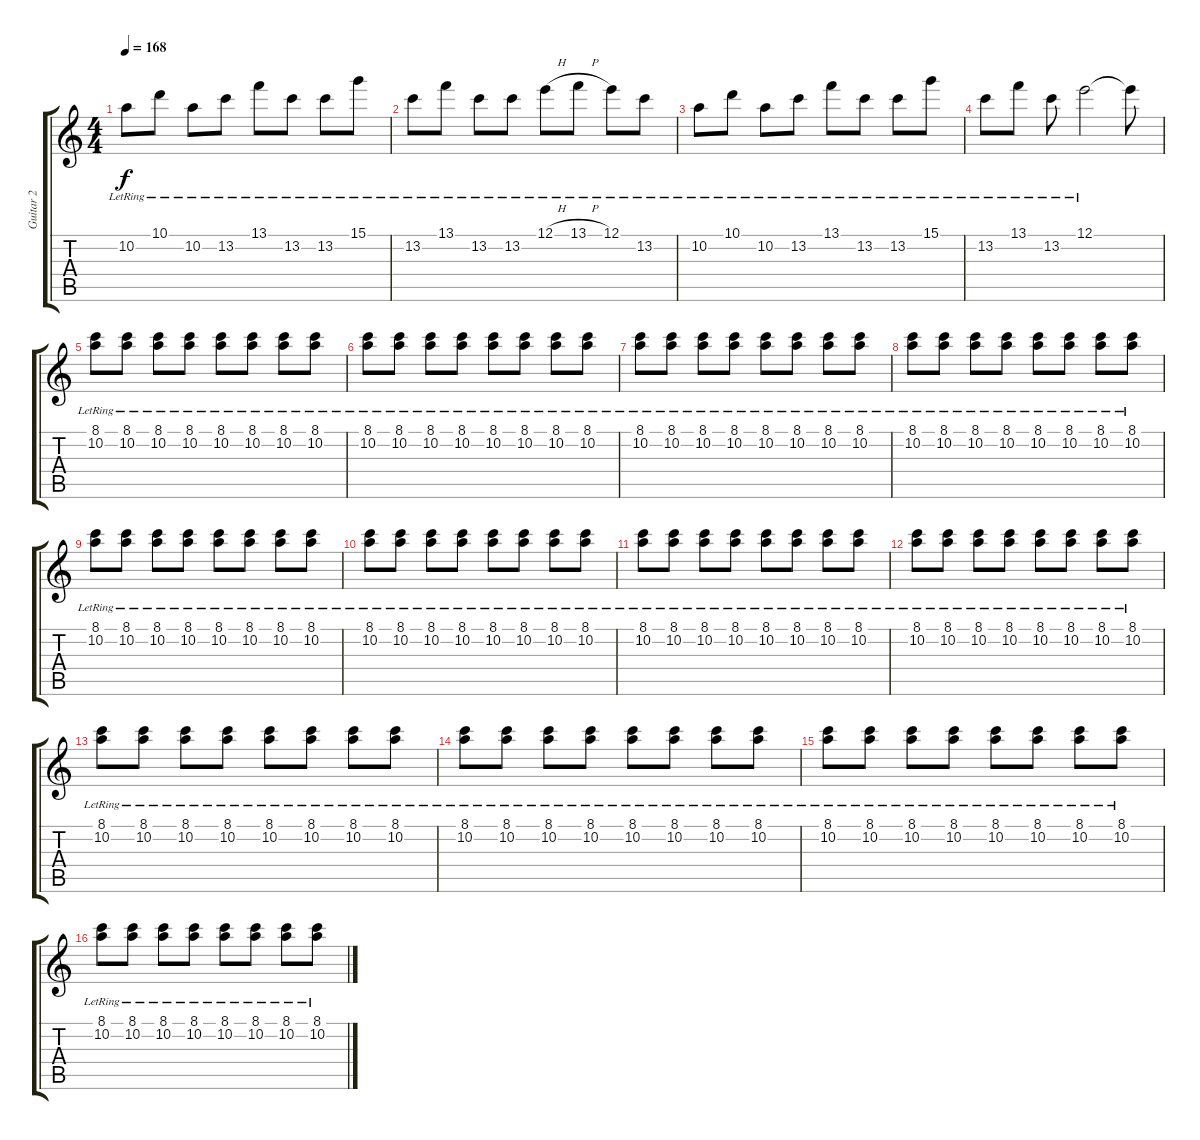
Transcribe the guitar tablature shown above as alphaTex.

\track ("Guitar 2" "Guitar 2") {instrument distortionguitar}
\staff {score tabs}
\tuning (E4 B3 G3 D3 A2 D2) {hide}
\ts (4 4)
\tempo 168
\clef g2
\ks c
10.2{lr}.8{dy f} 10.1{lr}.8 10.2{lr}.8 13.2{lr}.8 13.1{lr}.8 13.2{lr}.8 13.2{lr}.8 15.1{lr}.8 |
13.2{lr}.8 13.1{lr}.8 13.2{lr}.8 13.2{lr}.8 12.1{h lr}.8 13.1{h lr}.8 12.1{lr}.8 13.2{lr}.8 |
10.2{lr}.8 10.1{lr}.8 10.2{lr}.8 13.2{lr}.8 13.1{lr}.8 13.2{lr}.8 13.2{lr}.8 15.1{lr}.8 |
13.2{lr}.8 13.1{lr}.8 13.2{lr}.8 12.1{lr}.2 12.1{t}.8 |
(8.1{lr} 10.2{lr}).8{volume 7} (8.1{lr} 10.2{lr}).8 (8.1{lr} 10.2{lr}).8 (8.1{lr} 10.2{lr}).8 (8.1{lr} 10.2{lr}).8 (8.1{lr} 10.2{lr}).8 (8.1{lr} 10.2{lr}).8 (8.1{lr} 10.2{lr}).8 |
(8.1{lr} 10.2{lr}).8 (8.1{lr} 10.2{lr}).8 (8.1{lr} 10.2{lr}).8 (8.1{lr} 10.2{lr}).8 (8.1{lr} 10.2{lr}).8 (8.1{lr} 10.2{lr}).8 (8.1{lr} 10.2{lr}).8 (8.1{lr} 10.2{lr}).8 |
(8.1{lr} 10.2{lr}).8 (8.1{lr} 10.2{lr}).8 (8.1{lr} 10.2{lr}).8 (8.1{lr} 10.2{lr}).8 (8.1{lr} 10.2{lr}).8 (8.1{lr} 10.2{lr}).8 (8.1{lr} 10.2{lr}).8 (8.1{lr} 10.2{lr}).8 |
(8.1{lr} 10.2{lr}).8 (8.1{lr} 10.2{lr}).8 (8.1{lr} 10.2{lr}).8 (8.1{lr} 10.2{lr}).8 (8.1{lr} 10.2{lr}).8 (8.1{lr} 10.2{lr}).8 (8.1{lr} 10.2{lr}).8 (8.1{lr} 10.2{lr}).8 |
(8.1{lr} 10.2{lr}).8 (8.1{lr} 10.2{lr}).8 (8.1{lr} 10.2{lr}).8 (8.1{lr} 10.2{lr}).8 (8.1{lr} 10.2{lr}).8 (8.1{lr} 10.2{lr}).8 (8.1{lr} 10.2{lr}).8 (8.1{lr} 10.2{lr}).8 |
(8.1{lr} 10.2{lr}).8 (8.1{lr} 10.2{lr}).8 (8.1{lr} 10.2{lr}).8 (8.1{lr} 10.2{lr}).8 (8.1{lr} 10.2{lr}).8 (8.1{lr} 10.2{lr}).8 (8.1{lr} 10.2{lr}).8 (8.1{lr} 10.2{lr}).8 |
(8.1{lr} 10.2{lr}).8 (8.1{lr} 10.2{lr}).8 (8.1{lr} 10.2{lr}).8 (8.1{lr} 10.2{lr}).8 (8.1{lr} 10.2{lr}).8 (8.1{lr} 10.2{lr}).8 (8.1{lr} 10.2{lr}).8 (8.1{lr} 10.2{lr}).8 |
(8.1{lr} 10.2{lr}).8{volume 13} (8.1{lr} 10.2{lr}).8 (8.1{lr} 10.2{lr}).8 (8.1{lr} 10.2{lr}).8 (8.1{lr} 10.2{lr}).8 (8.1{lr} 10.2{lr}).8 (8.1{lr} 10.2{lr}).8 (8.1{lr} 10.2{lr}).8 |
(8.1{lr} 10.2{lr}).8 (8.1{lr} 10.2{lr}).8 (8.1{lr} 10.2{lr}).8 (8.1{lr} 10.2{lr}).8 (8.1{lr} 10.2{lr}).8 (8.1{lr} 10.2{lr}).8 (8.1{lr} 10.2{lr}).8 (8.1{lr} 10.2{lr}).8 |
(8.1{lr} 10.2{lr}).8 (8.1{lr} 10.2{lr}).8 (8.1{lr} 10.2{lr}).8 (8.1{lr} 10.2{lr}).8 (8.1{lr} 10.2{lr}).8 (8.1{lr} 10.2{lr}).8 (8.1{lr} 10.2{lr}).8 (8.1{lr} 10.2{lr}).8 |
(8.1{lr} 10.2{lr}).8 (8.1{lr} 10.2{lr}).8 (8.1{lr} 10.2{lr}).8 (8.1{lr} 10.2{lr}).8 (8.1{lr} 10.2{lr}).8 (8.1{lr} 10.2{lr}).8 (8.1{lr} 10.2{lr}).8 (8.1{lr} 10.2{lr}).8 |
(8.1{lr} 10.2{lr}).8 (8.1{lr} 10.2{lr}).8 (8.1{lr} 10.2{lr}).8 (8.1{lr} 10.2{lr}).8 (8.1{lr} 10.2{lr}).8 (8.1{lr} 10.2{lr}).8 (8.1{lr} 10.2{lr}).8 (8.1{lr} 10.2{lr}).8
